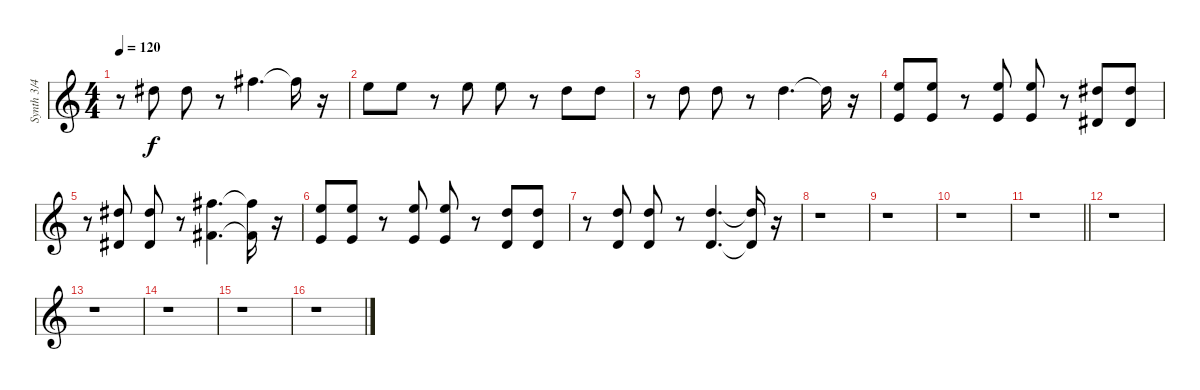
\track ("Synth 3/4 (Strings)" "Synth 3/4 ") {instrument stringensemble1}
\staff {score}
\tuning (Eb4 B3 Gb3 B2 Gb2 B1) {hide}
\ts (4 4)
\tempo 120
\clef g2
\ks c
r.8{dy f} 12.1.8 12.1.8 r.8 15.1.4{d} 15.1{t}.16 r.16 |
13.1.8 13.1.8 r.8 13.1.8 13.1.8 r.8 11.1.8 11.1.8 |
r.8 11.1.8 11.1.8 r.8 11.1.4{d} 11.1{t}.16 r.16 |
(13.1 10.3).8 (13.1 10.3).8 r.8 (13.1 10.3).8 (13.1 10.3).8 r.8 (12.1 9.3).8 (12.1 9.3).8 |
r.8 (12.1 9.3).8 (12.1 9.3).8 r.8 (15.1 12.3).4{d} (15.1{t} 12.3{t}).16 r.16 |
(17.2 17.4).8 (17.2 17.4).8 r.8 (17.2 17.4).8 (17.2 17.4).8 r.8 (15.2 15.4).8 (15.2 15.4).8 |
r.8 (15.2 15.4).8 (15.2 15.4).8 r.8 (15.2 15.4).4{d} (15.2{t} 15.4{t}).16 r.16 |
r.1 |
r.1 |
r.1 |
\barLineRight lightlight
r.1 |
r.1 |
r.1 |
r.1 |
r.1 |
r.1
